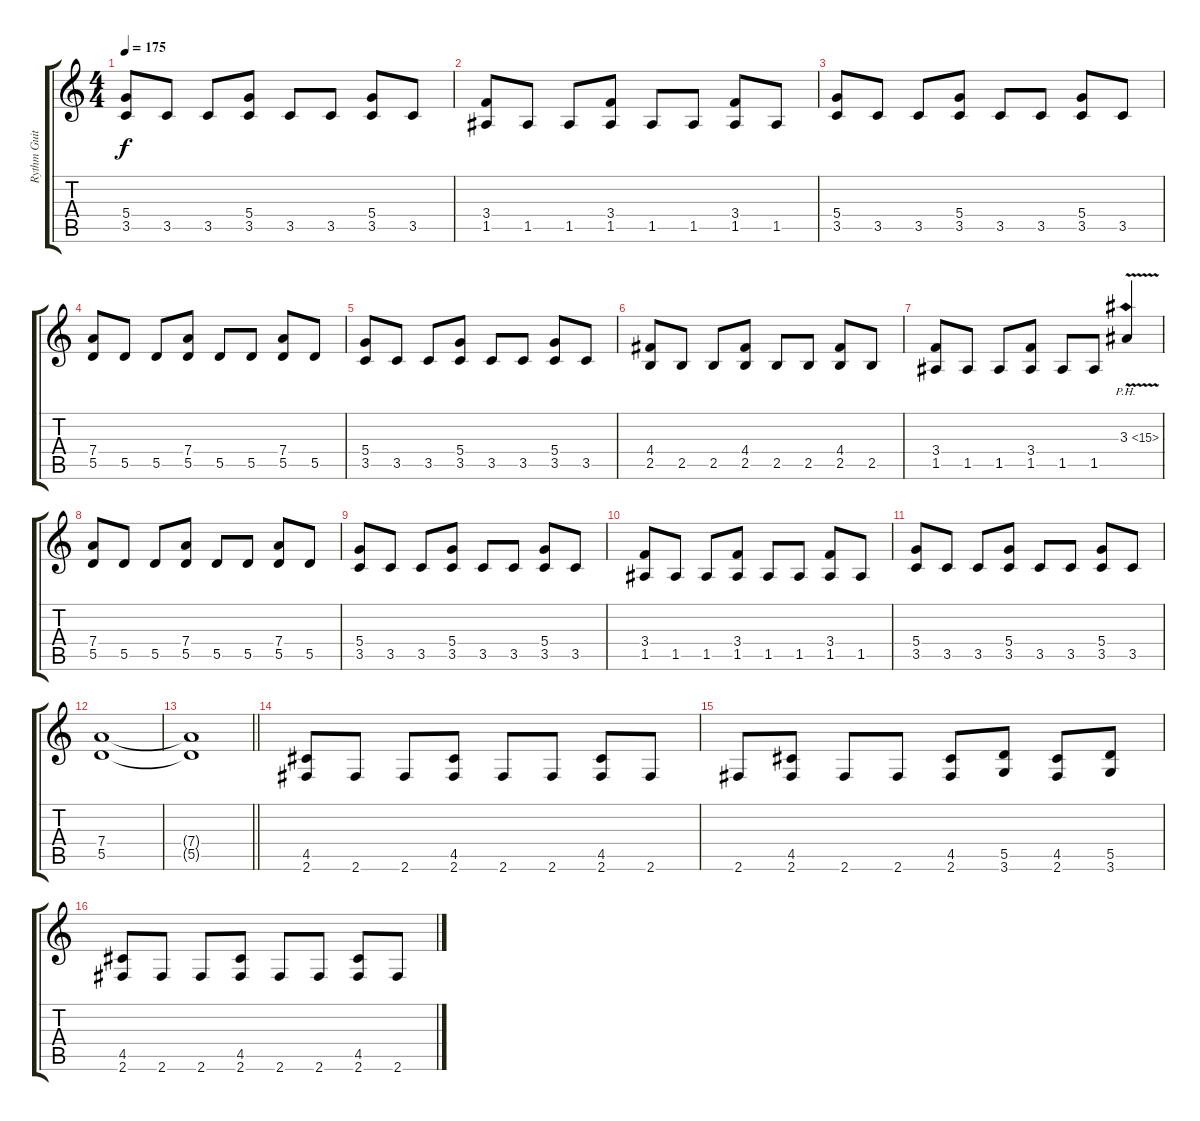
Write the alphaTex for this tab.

\track ("Rythm Guitar" "Rythm Guit") {instrument distortionguitar}
\staff {score tabs}
\tuning (E4 B3 G3 D3 A2 E2) {hide}
\ts (4 4)
\tempo 175
\clef g2
\ks c
(5.4 3.5).8{dy f} 3.5.8 3.5.8 (5.4 3.5).8 3.5.8 3.5.8 (5.4 3.5).8 3.5.8 |
(3.4 1.5).8 1.5.8 1.5.8 (3.4 1.5).8 1.5.8 1.5.8 (3.4 1.5).8 1.5.8 |
(5.4 3.5).8 3.5.8 3.5.8 (5.4 3.5).8 3.5.8 3.5.8 (5.4 3.5).8 3.5.8 |
(7.4 5.5).8 5.5.8 5.5.8 (7.4 5.5).8 5.5.8 5.5.8 (7.4 5.5).8 5.5.8 |
(5.4 3.5).8 3.5.8 3.5.8 (5.4 3.5).8 3.5.8 3.5.8 (5.4 3.5).8 3.5.8 |
(4.4 2.5).8 2.5.8 2.5.8 (4.4 2.5).8 2.5.8 2.5.8 (4.4 2.5).8 2.5.8 |
(3.4 1.5).8 1.5.8 1.5.8 (3.4 1.5).8 1.5.8 1.5.8 3.3{ph 12 v}.4 |
(7.4 5.5).8 5.5.8 5.5.8 (7.4 5.5).8 5.5.8 5.5.8 (7.4 5.5).8 5.5.8 |
(5.4 3.5).8 3.5.8 3.5.8 (5.4 3.5).8 3.5.8 3.5.8 (5.4 3.5).8 3.5.8 |
(3.4 1.5).8 1.5.8 1.5.8 (3.4 1.5).8 1.5.8 1.5.8 (3.4 1.5).8 1.5.8 |
(5.4 3.5).8 3.5.8 3.5.8 (5.4 3.5).8 3.5.8 3.5.8 (5.4 3.5).8 3.5.8 |
(7.4 5.5).1 |
\barLineRight lightlight
(7.4{t} 5.5{t}).1 |
(4.5 2.6).8 2.6.8 2.6.8 (4.5 2.6).8 2.6.8 2.6.8 (4.5 2.6).8 2.6.8 |
2.6.8 (4.5 2.6).8 2.6.8 2.6.8 (4.5 2.6).8 (5.5 3.6).8 (4.5 2.6).8 (5.5 3.6).8 |
(4.5 2.6).8 2.6.8 2.6.8 (4.5 2.6).8 2.6.8 2.6.8 (4.5 2.6).8 2.6.8
